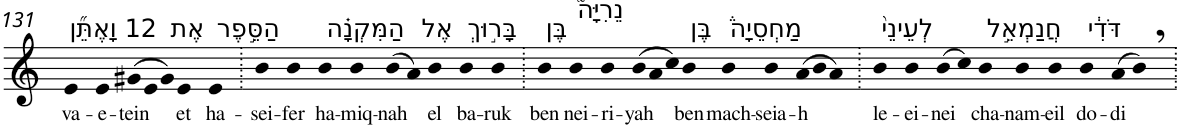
**kern	**text
*part1	*part1
*staff1	*staff1
*I"Piano	*
*I'Pno	*
!!LO:PB:g=z
*clefG2	*
*k[]	*
=131	=131
!LO:TX:a:t=12 וָאֶתֵּ֞ן	!
!	!LO:LY:b
4e	va-
!	!LO:LY:b
4e	-e-
*Xtuplet	*
!	!LO:LY:b
(>12g#X	-tein
12e	.
12g#)	.
!LO:TX:a:t=אֶת	!
!	!LO:LY:b
4e	et
!LO:TX:a:t=הַסֵּ֣פֶר	!
!	!LO:LY:b
4e	ha-
=132.	=132.
!	!LO:LY:b
4b	-sei-
!	!LO:LY:b
4b	-fer
!LO:TX:a:t=הַמִּקְנָ֗ה	!
!	!LO:LY:b
4b	ha-
!	!LO:LY:b
4b	-miq-
!	!LO:LY:b
(>8b	-nah
8a)	.
!LO:TX:a:t=אֶל	!
!	!LO:LY:b
4b	el
!LO:TX:a:t=בָּר֣וּךְ	!
!	!LO:LY:b
4b	ba-
!	!LO:LY:b
4b	-ruk
=133.	=133.
!LO:TX:a:t=בֶּן	!
!	!LO:LY:b
4b	ben
!LO:TX:a:t=נֵרִיָּה֮	!
!	!LO:LY:b
4b	nei-
!	!LO:LY:b
4b	-ri-
!	!LO:LY:b
(>12b	-yah
12a	.
12cc)	.
!LO:TX:a:t=בֶּן	!
!	!LO:LY:b
4b	ben
!LO:TX:a:t=מַחְסֵיָה֒	!
!	!LO:LY:b
4b	mach-
!	!LO:LY:b
4b	-seia-
!	!LO:LY:b
(>12a	-h
12b	.
12a)	.
=134.	=134.
!LO:TX:a:t=לְעֵינֵי֙	!
!	!LO:LY:b
4b	le-
!	!LO:LY:b
4b	-ei-
!	!LO:LY:b
(>8b	-nei
8cc)	.
!LO:TX:a:t=חֲנַמְאֵ֣ל	!
!	!LO:LY:b
4b	cha-
!	!LO:LY:b
4b	-nam-
!	!LO:LY:b
4b	-eil
!LO:TX:a:t=דֹּדִ֔י	!
!	!LO:LY:b
4b	do-
!	!LO:LY:b
(>8a	-di
8b,)	.
=.	=.
*-	*-
